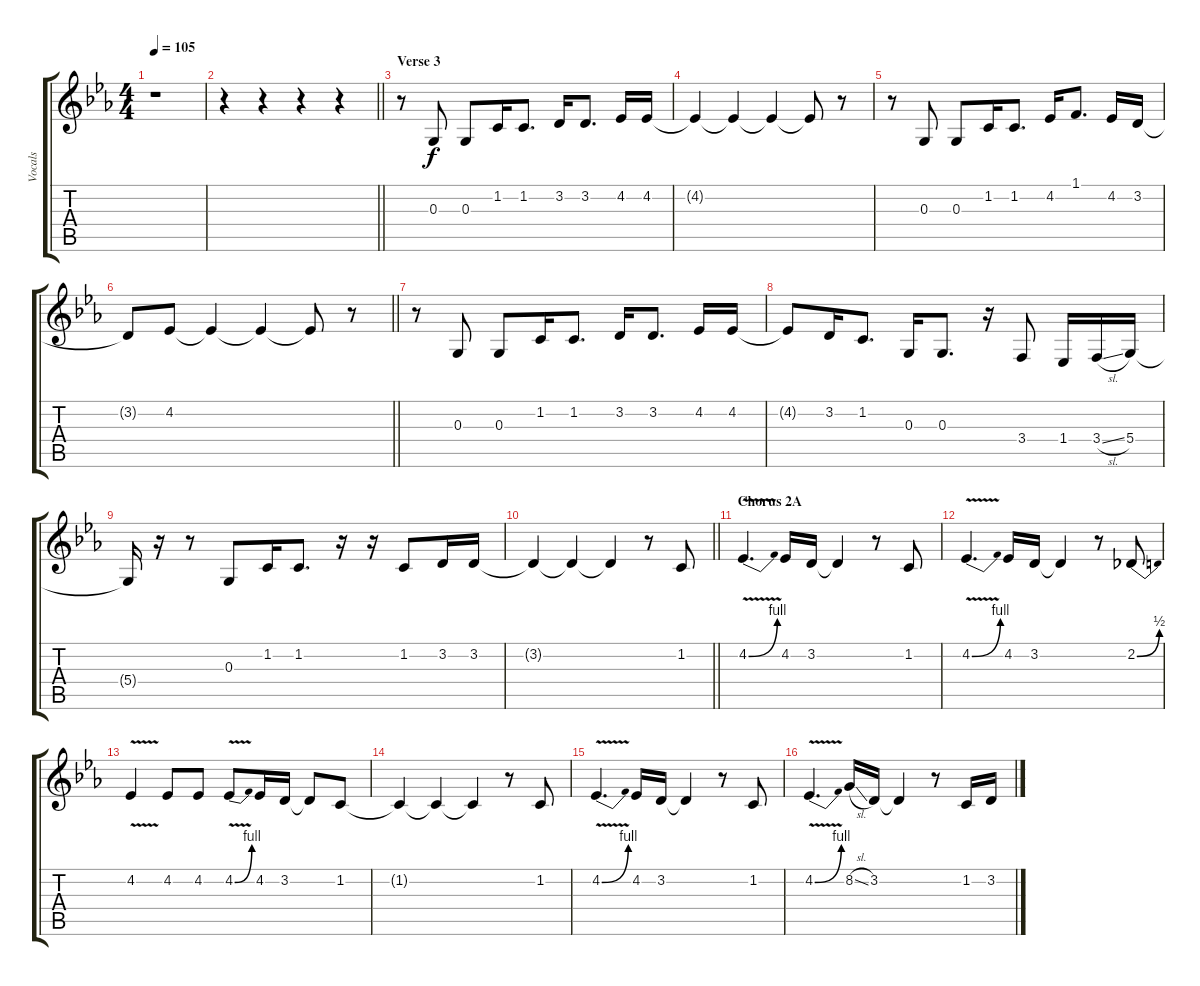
\track ("Vocals" "Vocals") {instrument oboe}
\staff {score tabs}
\tuning (E4 B3 G3 D3 A2 E2) {hide}
\ts (4 4)
\tempo 105
\clef g2
\ks eb
r.1{dy f} |
\barLineRight lightlight
r.4 r.4 r.4 r.4 |
\section ("" "Verse 3")
r.8 0.3.8 0.3.8 1.2.16 1.2.8{d} 3.2.16 3.2.8{d} 4.2.16 4.2.16 |
4.2{t}.4 4.2{t}.4 4.2{t}.4 4.2{t}.8 r.8 |
r.8 0.3.8 0.3.8 1.2.16 1.2.8{d} 4.2.16 1.1.8{d} 4.2.16 3.2.16 |
\barLineRight lightlight
3.2{t}.8 4.2.8 4.2{t}.4 4.2{t}.4 4.2{t}.8 r.8 |
r.8 0.3.8 0.3.8 1.2.16 1.2.8{d} 3.2.16 3.2.8{d} 4.2.16 4.2.16 |
4.2{t}.8 3.2.16 1.2.8{d} 0.3.16 0.3.8{d} r.16 3.4.8 1.4.16 3.4{sl}.16 5.4.16 |
5.4{t}.16 r.16 r.8 0.3.8 1.2.16 1.2.8{d} r.16 r.16 1.2.8 3.2.16 3.2.16 |
\barLineRight lightlight
3.2{t}.4 3.2{t}.4 3.2{t}.4 r.8 1.2.8 |
\section ("" "Chorus 2A")
4.2{be (bend 0 0 60 4) v}.4{d} 4.2.16 3.2.16 3.2{t}.4 r.8 1.2.8 |
4.2{be (bend 0 0 60 4) v}.4{d} 4.2.16 3.2.16 3.2{t}.4 r.8 2.2{be (bend 0 0 60 2)}.8 |
4.2{v}.4 4.2.8 4.2.8 4.2{be (bend 0 0 60 4) v}.8 4.2.16 3.2.16 3.2{t}.8 1.2.8 |
1.2{t}.4 1.2{t}.4 1.2{t}.4 r.8 1.2.8 |
4.2{be (bend 0 0 60 4) v}.4{d} 4.2.16 3.2.16 3.2{t}.4 r.8 1.2.8 |
4.2{be (bend 0 0 60 4) v}.4{d} 8.2{sl}.16 3.2.16 3.2{t}.4 r.8 1.2.16 3.2.16
